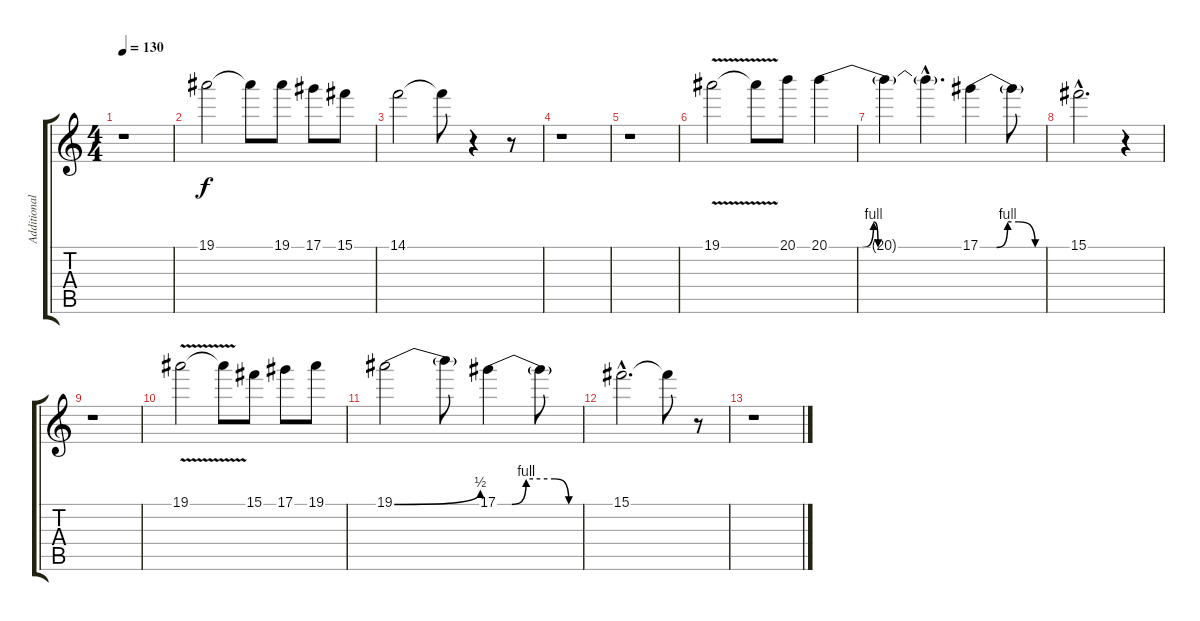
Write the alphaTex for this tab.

\track ("Additional Guitars" "Additional") {instrument overdrivenguitar}
\staff {score tabs}
\tuning (Eb4 Bb3 Gb3 Db3 Ab2 Eb2) {hide}
\ts (4 4)
\tempo 130
\clef g2
\ks c
r.1{dy f} |
19.1.2{volume 5} 19.1{t}.8 19.1.8 17.1.8 15.1.8 |
14.1.2 14.1{t}.8 r.4 r.8 |
r.1 |
r.1 |
19.1{v}.2{volume 3} 19.1{t}.8 20.1.8 20.1{be (custom 0 0 15 0 20 4 22 0 25 0 30 0 45 0 60 0)}.4 |
20.1{t}.4 20.1{hac t}.4{d} 17.1{be (custom 0 0 15 0 25 4 35 4 50 0 60 0)}.4 17.1{t}.8 |
15.1{hac}.2{d} r.4 |
r.1 |
19.1{v}.2{volume 0} 19.1{t}.8 15.1.8 17.1.8 19.1.8 |
19.1{be (bend 0 0 60 2)}.2 19.1{t}.8 17.1{be (custom 0 0 10 0 20 4 40 4 50 0 60 0)}.4 17.1{t}.8 |
15.1{hac}.2{d} 15.1{t}.8 r.8 |
r.1
